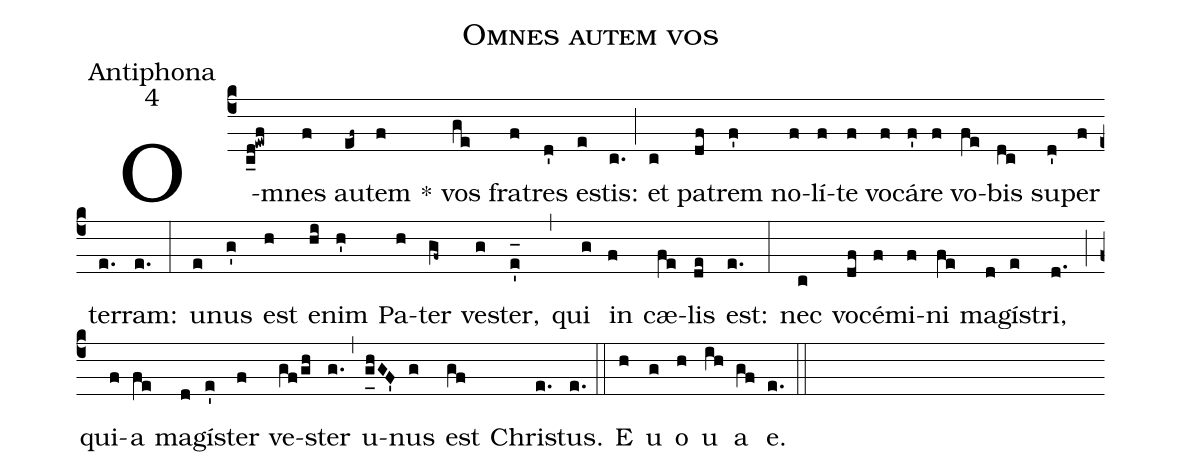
name:Omnes autem vos;
office-part:Antiphona;
mode:4;
%%
(c4) O(c_d!ewf)mnes(f) au(ef~)tem(f) *() vos(ge) fra(f)tres(d') e(e)stis:(c.) (;) et(c) pa(df)trem(f') no(f)lí(f)te(f) vo(f)cá(f')re(f) vo(fe)bis(dc) su(d')per(f) ter(e.)ram:(e.) (:) u(e)nus(g') est(h) e(hi)nim(h') Pa(h)ter(gf~) ve(g)ster,(e'_[oh:h]) (,) qui(g) in(f) cæ(fe)lis(de) est:(e.) (:) nec(c) vo(df)cé(f)mi(f)ni(fe) ma(d)gí(e)stri,(d.) (;) qui(f)a(fe) ma(d)gí(e')ster(f) ve(gf/gh)ster(g.) (,) u(g_[uh:l]hGF')nus(g) est(gf) Chri(e.)stus.(e.) (::) <eu>E(h) u(g) o(h) u(ih) a(gf) e.</eu>(e.) (::)
